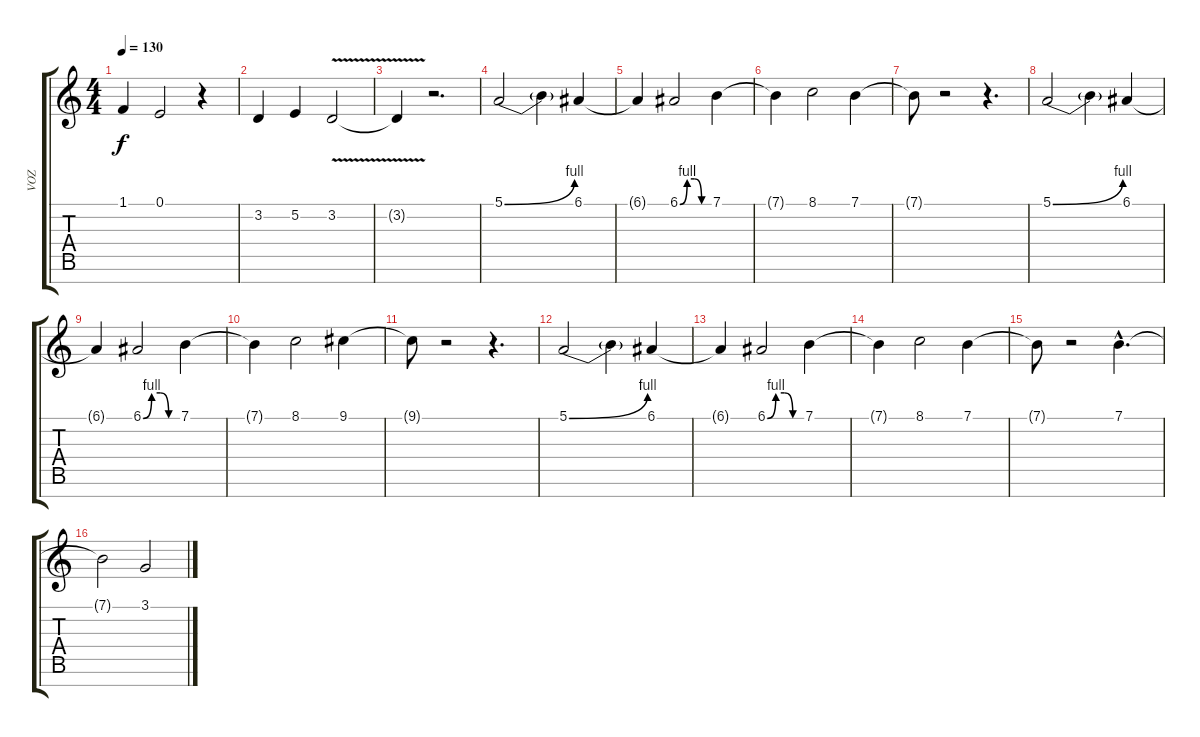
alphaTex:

\track ("VOZ" "VOZ") {instrument synthvoice}
\staff {score tabs}
\tuning (E4 B3 G3 D3 A2 E2 B1) {hide}
\ts (4 4)
\tempo 130
\clef g2
\ks c
1.1{t}.4{dy f} 0.1.2 r.4 |
3.2.4 5.2.4 3.2{v}.2 |
3.2{t}.4 r.2{d} |
5.1{be (bend 0 0 60 4)}.2 5.1{t}.4 6.1.4 |
6.1{t}.4 6.1{be (custom 0 0 15 4 30 4 45 0 60 0)}.2 7.1.4 |
7.1{t}.4 8.1.2 7.1.4 |
7.1{t}.8 r.2 r.4{d} |
5.1{be (bend 0 0 60 4)}.2 5.1{t}.4 6.1.4 |
6.1{t}.4 6.1{be (custom 0 0 15 4 30 4 45 0 60 0)}.2 7.1.4 |
7.1{t}.4 8.1.2 9.1.4 |
9.1{t}.8 r.2 r.4{d} |
5.1{be (bend 0 0 60 4)}.2 5.1{t}.4 6.1.4 |
6.1{t}.4 6.1{be (custom 0 0 15 4 30 4 45 0 60 0)}.2 7.1.4 |
7.1{t}.4 8.1.2 7.1.4 |
7.1{t}.8 r.2 7.1{hac}.4{d} |
7.1{t}.2 3.1.2
